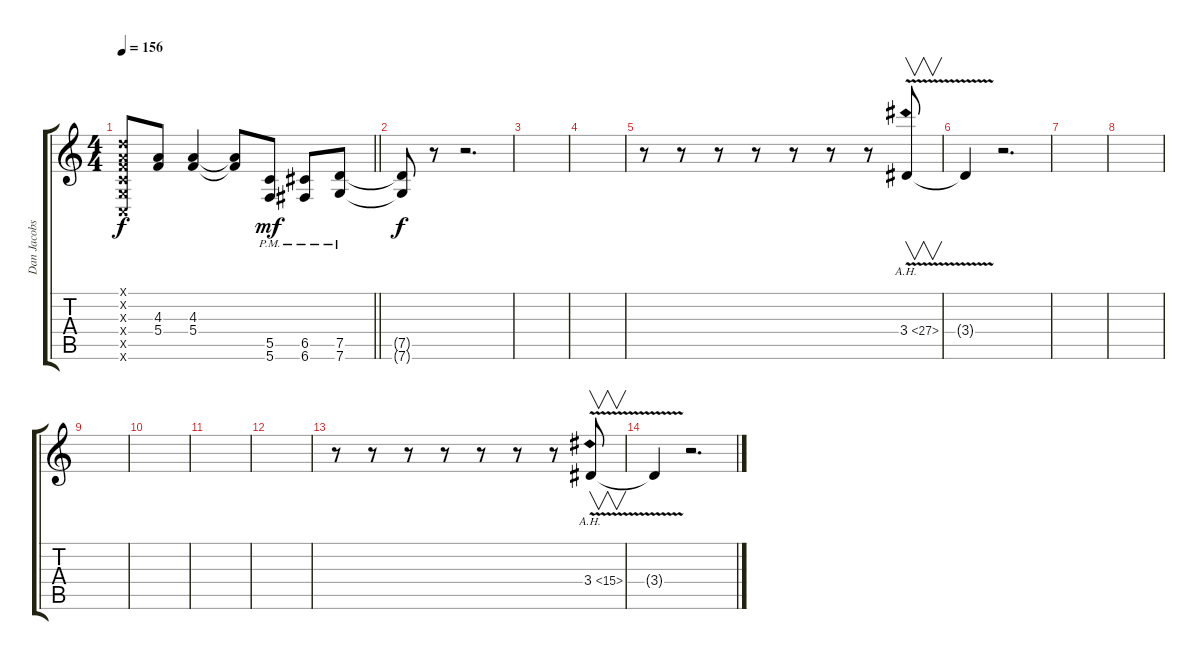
\track ("Dan Jacobs" "Dan Jacobs") {instrument distortionguitar}
\staff {score tabs}
\tuning (D4 A3 F3 C3 G2 C2) {hide}
\ts (4 4)
\tempo 156
\clef g2
\barLineRight lightlight
\ks c
(0.1{x} 0.2{x} 0.3{x} 0.4{x} 0.5{x} 0.6{x}).8{dy f} (4.3 5.4).8 (4.3 5.4).4 (4.3{t} 5.4{t}).8 (5.5{pm} 5.6).8{dy mf} (6.5{pm} 6.6).8 (7.5{pm} 7.6).8 |
\section ("" "")
(7.5{t} 7.6{t}).8{dy f} r.8 r.2{d} |
|
|
r.8 r.8 r.8 r.8 r.8 r.8 r.8 3.4{ah 24 v}.8{v} |
3.4{t}.4 r.2{d} |
|
|
|
|
|
|
r.8 r.8 r.8 r.8 r.8 r.8 r.8 3.4{ah 12 v}.8{v} |
3.4{t}.4 r.2{d}
